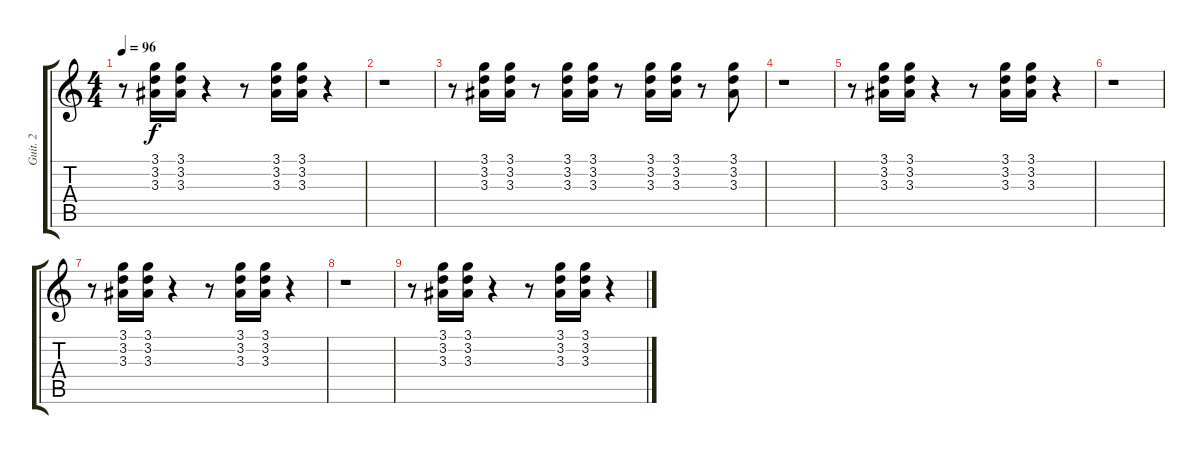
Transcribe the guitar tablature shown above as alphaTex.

\track ("Guit. 2" "Guit. 2") {instrument electricguitarclean}
\staff {score tabs}
\tuning (E4 B3 G3 D3 A2 E2) {hide}
\ts (4 4)
\tempo 96
\clef g2
\ks c
r.8{dy f} (3.1 3.2 3.3).16 (3.1 3.2 3.3).16 r.4 r.8 (3.1 3.2 3.3).16 (3.1 3.2 3.3).16 r.4 |
r.1 |
r.8 (3.1 3.2 3.3).16 (3.1 3.2 3.3).16 r.8 (3.1 3.2 3.3).16 (3.1 3.2 3.3).16 r.8 (3.1 3.2 3.3).16 (3.1 3.2 3.3).16 r.8 (3.1 3.2 3.3).8 |
r.1 |
r.8 (3.1 3.2 3.3).16 (3.1 3.2 3.3).16 r.4 r.8 (3.1 3.2 3.3).16 (3.1 3.2 3.3).16 r.4 |
r.1 |
r.8 (3.1 3.2 3.3).16 (3.1 3.2 3.3).16 r.4 r.8 (3.1 3.2 3.3).16 (3.1 3.2 3.3).16 r.4 |
r.1 |
r.8 (3.1 3.2 3.3).16 (3.1 3.2 3.3).16 r.4 r.8 (3.1 3.2 3.3).16 (3.1 3.2 3.3).16 r.4
